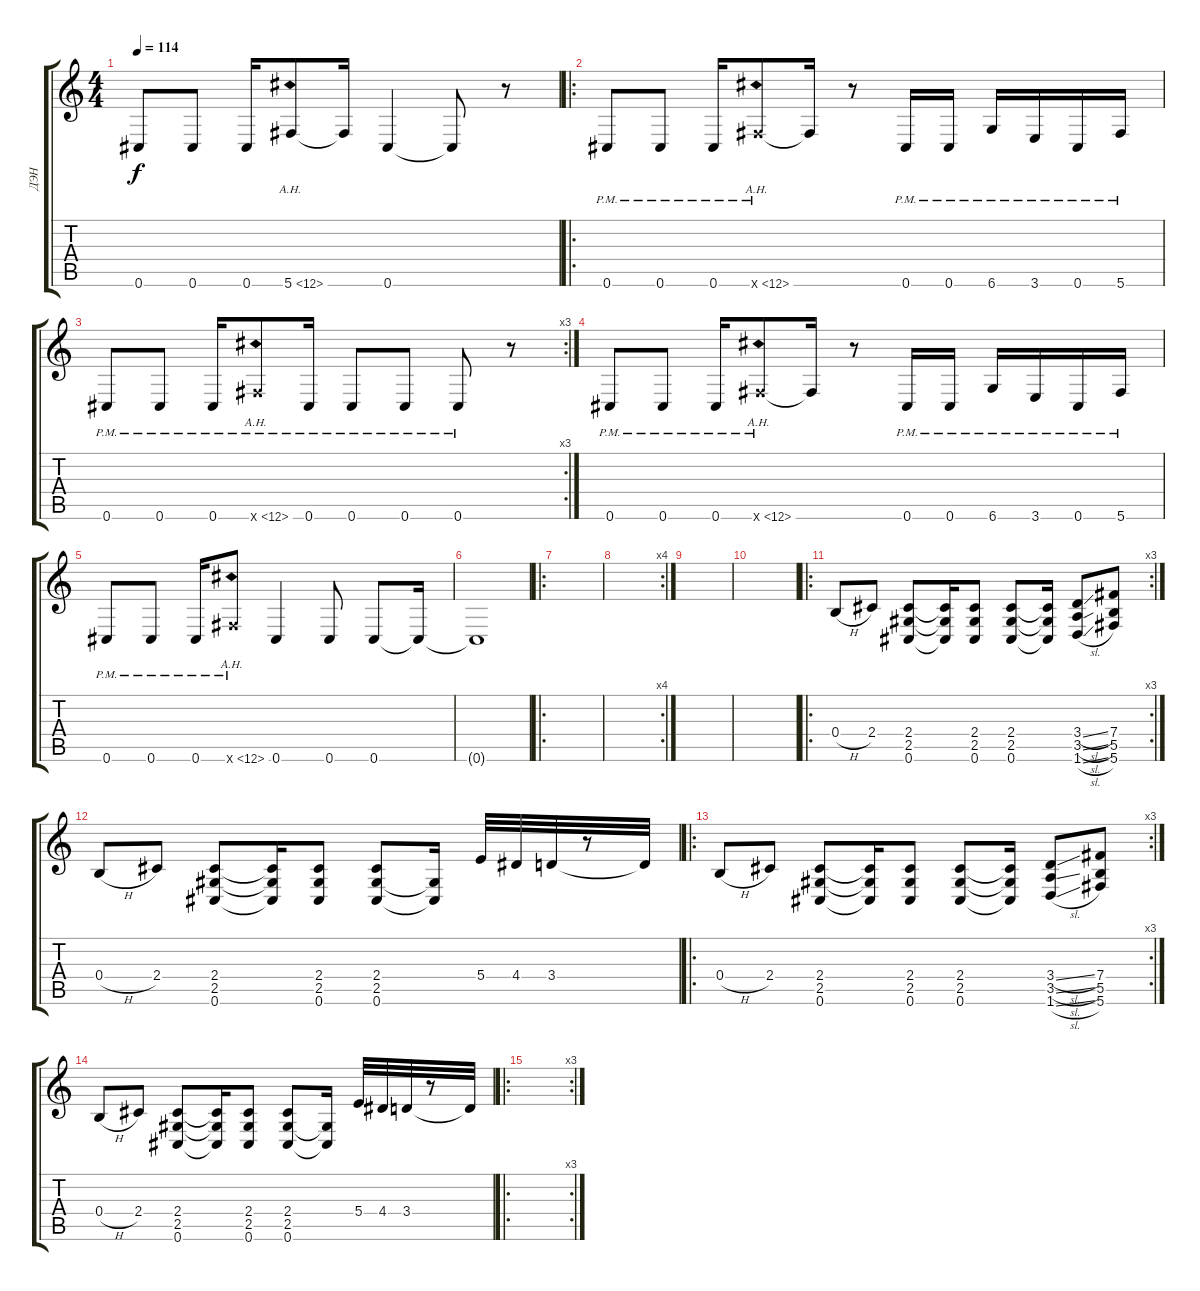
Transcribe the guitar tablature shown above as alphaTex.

\track ("ДЭН" "ДЭН") {instrument overdrivenguitar}
\staff {score tabs}
\tuning (Db4 Ab3 E3 B2 Gb2 Db2) {hide}
\ts (4 4)
\tempo 114
\clef g2
\ks c
0.6.8{dy f} 0.6.8 0.6.16 5.6{ah 7}.8 5.6{t}.16 0.6.4 0.6{t}.8 r.8 |
\ro
0.6{pm}.8 0.6{pm}.8 0.6{pm}.16 5.6{ah 7 pm x}.8 5.6{t}.16 r.8 0.6{pm}.16 0.6{pm}.16 6.6{pm}.16 3.6{pm}.16 0.6{pm}.16 5.6{pm}.16 |
\rc 3
0.6{pm}.8 0.6{pm}.8 0.6{pm}.16 5.6{ah 7 pm x}.8 0.6{pm}.16 0.6{pm}.8 0.6{pm}.8 0.6{pm}.8 r.8 |
0.6{pm}.8 0.6{pm}.8 0.6{pm}.16 5.6{ah 7 pm x}.8 5.6{t}.16 r.8 0.6{pm}.16 0.6{pm}.16 6.6{pm}.16 3.6{pm}.16 0.6{pm}.16 5.6{pm}.16 |
0.6{pm}.8 0.6{pm}.8 0.6{pm}.16 5.6{ah 7 pm x}.8 0.6.4 0.6.8 0.6.8 0.6{t}.16 |
0.6{t}.1 |
\ro
|
\rc 4
|
|
|
\ro
\rc 3
0.4{h}.8 2.4.8 (2.4 2.5 0.6).8 (2.4{t} 2.5{t} 0.6{t}).16 (2.4 2.5 0.6).8 (2.4 2.5 0.6).8 (2.4{t} 2.5{t} 0.6{t}).16 (3.4{sl} 3.5{sl} 1.6{sl}).8 (7.4 5.5 5.6).8 |
0.4{h}.8 2.4.8 (2.4 2.5 0.6).8 (2.4{t} 2.5{t} 0.6{t}).16 (2.4 2.5 0.6).8 (2.4 2.5 0.6).8 (2.5{t} 0.6{t}).16 5.4.32 4.4.32 3.4.32 r.8 3.4{t}.32 |
\ro
\rc 3
0.4{h}.8 2.4.8 (2.4 2.5 0.6).8 (2.4{t} 2.5{t} 0.6{t}).16 (2.4 2.5 0.6).8 (2.4 2.5 0.6).8 (2.4{t} 2.5{t} 0.6{t}).16 (3.4{sl} 3.5{sl} 1.6{sl}).8 (7.4 5.5 5.6).8 |
0.4{h}.8 2.4.8 (2.4 2.5 0.6).8 (2.4{t} 2.5{t} 0.6{t}).16 (2.4 2.5 0.6).8 (2.4 2.5 0.6).8 (2.5{t} 0.6{t}).16 5.4.32 4.4.32 3.4.32 r.8 3.4{t}.32 |
\ro
\rc 3
